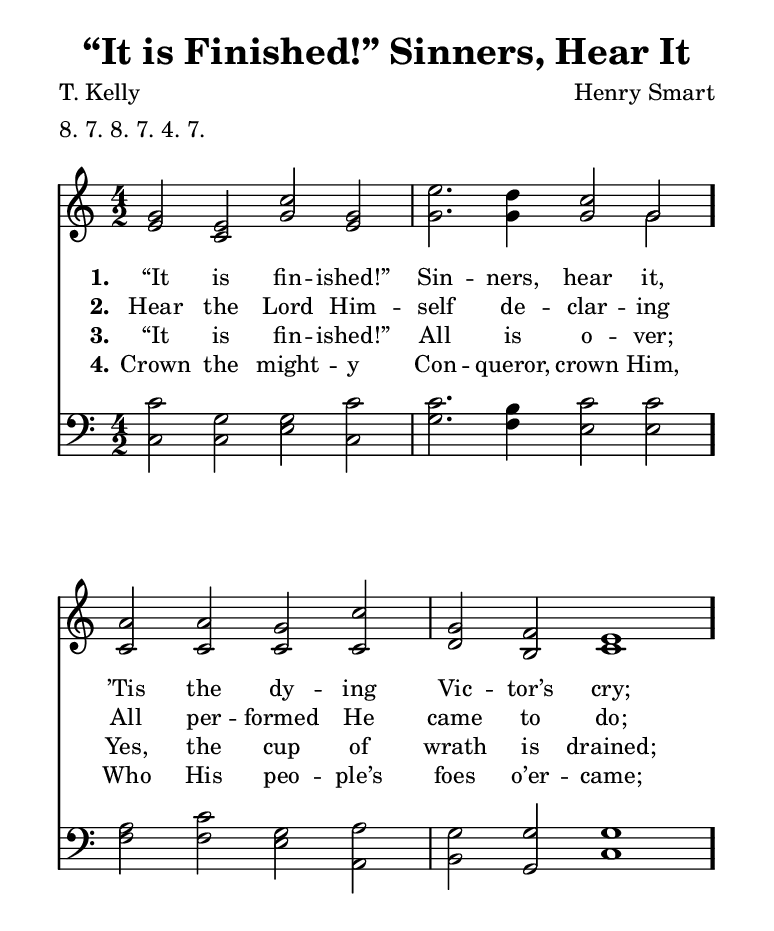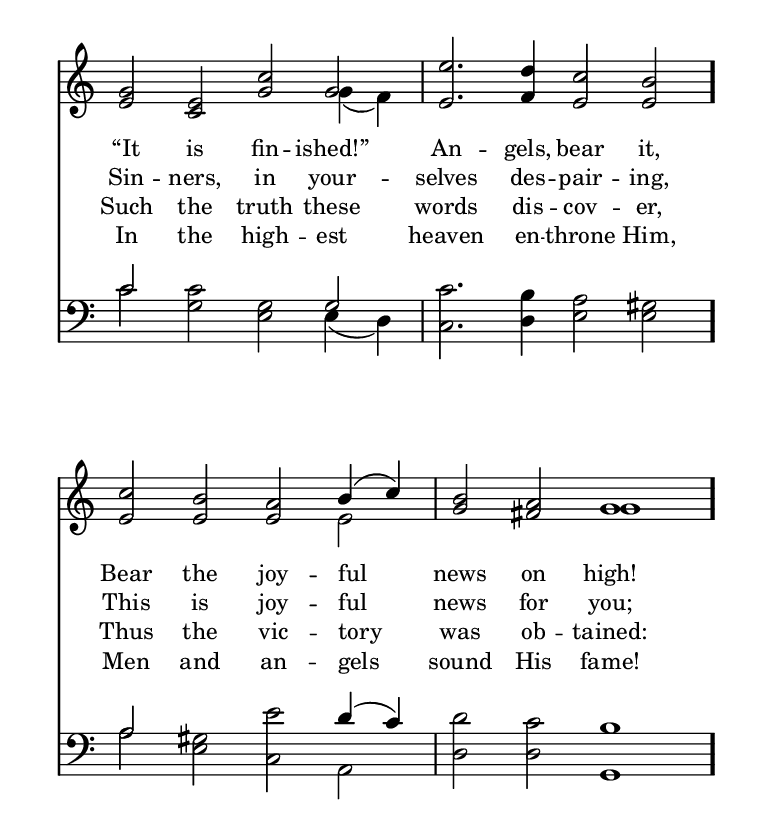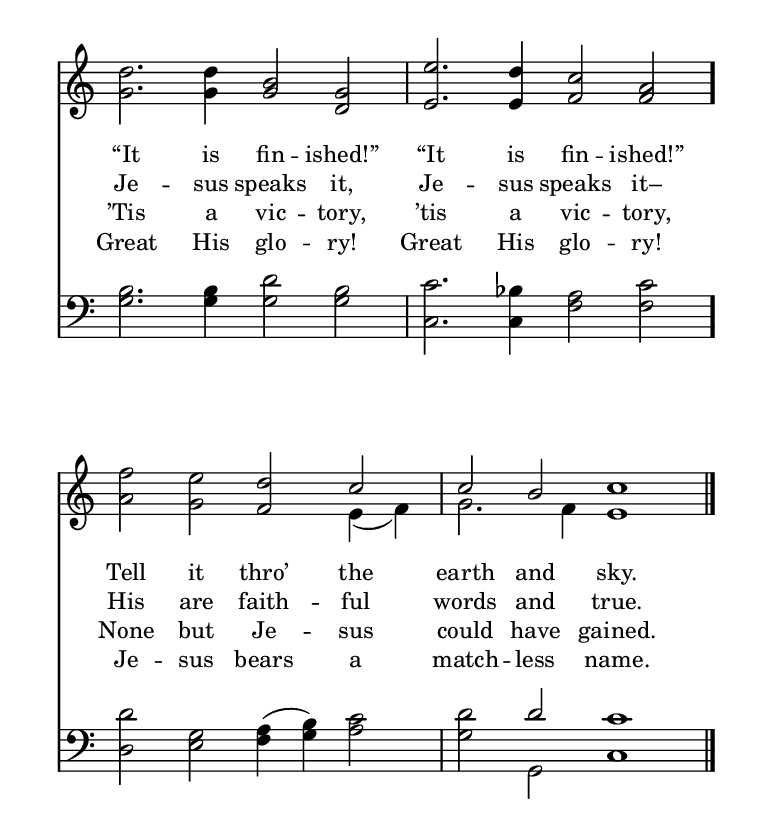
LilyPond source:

\include "common/global.ily"
\paper {
  \include "common/paper.ily"
  ragged-bottom = ##t
  ragged-last-bottom = ##t
  systems-per-page = #(cond (is-eogsized 3) (#t #f))
  system-system-spacing.padding = 11
}

\header{
  %gospel
  hymnnumber = "81"
  title = "“It is Finished!” Sinners, Hear It"
  tunename = "Regent Square"
  meter = "8. 7. 8. 7. 4. 7."
  poet = "T. Kelly"
  composer = "Henry Smart"
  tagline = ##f
}

% for fermata in MIDI
ta = { \tempo 4=170 }
tb = { \tempo 4=85  }

patternAA = { c2 c2 c2 c2      | c2. c4 c2 c2 }
patternAB = { c2 c2 c2 c4( c4) | c2. c4 c2 c2 }

patternBA = { c2 c2 c2 c2      | c2  c2 c1 }
patternBB = { c2 c2 c2 c4( c4) | c2  c2 c1 }
patternBC = { c2 c2 c2 c4( c4) | c2. c4 c1 }
patternBD = { c2 c2 c4( c4) c2 | c2  c2 c1 }

patternCA = { c2. c4 c2 c2 }

global = {
  \include "common/overrides.ily"
  \override Staff.TimeSignature.style = #'numbered
  \time 4/2
  \override Score.MetronomeMark.transparent = ##t % hide all fermata changes too
  \ta
  \key c \major
  \autoBeamOff
}

notesSoprano = {
\global
\relative c'' {

  \changePitch \patternAA { g e c' g | e' d c g }
  \changePitch \patternBA { a a g c | g f e }
  \changePitch \patternAA { g e c' g | e' d c b }
  \changePitch \patternBB { c b a b c | b a g }
  \changePitch \patternCA { d' d b g | e' d c a }
  \changePitch \patternBA { f' e d c | c b c }

  \bar "|."

}
}

notesAlto = {
\global
\relative e' {

  \changePitch \patternAA { e c g' e | g g g g }
  \changePitch \patternBA { c, c c c | d b c }
  \changePitch \patternAB { e c g' g f | e f e e }
  \changePitch \patternBA { e e e e | g fis g }
  \changePitch \patternCA { g g g d | e e f f }
  \changePitch \patternBC { a g f e f | g f e }

}
}

notesTenor = {
\global
\relative a {

  \changePitch \patternAA { c g g c | c b c c }
  \changePitch \patternBA { a c g a | g g g }
  \changePitch \patternAA { c c g g | c b a gis }
  \changePitch \patternBB { a gis e' d c | d c b }
  \changePitch \patternCA { b b d b | c bes a c }
  \changePitch \patternBD { d g, a b c | d d c }

}
}

notesBass = {
\global
\relative f {

  \changePitch \patternAA { c c e c | g' f e e }
  \changePitch \patternBA { f f e a, | b g c }
  \changePitch \patternAB { c' g e e d | c d e e }
  \changePitch \patternBA { a e c a | d d g, }
  \changePitch \patternCA { g' g g g | c, c f f }
  \changePitch \patternBD { d e f g a | g g, c }

}
}

wordsA = \lyricmode {
\set stanza = "1."

“It is fin -- ished!” Sin -- ners, hear it, \bar "."
’Tis the dy -- ing Vic -- tor’s cry; \bar "." \eogbreak
“It is fin -- ished!” An -- gels, bear it, \bar "."
Bear the joy -- ful news on high! \bar "." \eogbreak
“It is fin -- ished!” “It is fin -- ished!” \bar "."
Tell it thro’ the earth and sky. \bar "." \eogbreak

}

wordsB = \lyricmode {
\set stanza = "2."

Hear the Lord Him -- self de -- clar -- ing
All per -- formed He came to do;
Sin -- ners, in your -- selves des -- pair -- ing,
This is joy -- ful news for you;
Je -- sus speaks it, Je -- sus speaks it–
His are faith -- ful words and true.

}

wordsC = \lyricmode {
\set stanza = "3."

“It is fin -- ished!” All is o -- ver;
Yes, the cup of wrath is drained;
Such the truth these words dis -- cov -- er,
Thus the vic -- tory was ob -- tained:
’Tis a vic -- tory, ’tis a vic -- tory,
None but Je -- sus could have gained.

}

wordsD = \lyricmode {
\set stanza = "4."

Crown the might -- y Con -- queror, crown Him,
Who His peo -- ple’s foes o’er -- came;
In the high -- est heaven en -- throne Him,
Men and an -- gels sound His fame!
Great His glo -- ry! Great His glo -- ry!
Je -- sus bears a match -- less name.

}

\score {
  \context ChoirStaff <<
    \context Staff = upper <<
      \set Staff.autoBeaming = ##f
      \set ChoirStaff.systemStartDelimiter = #'SystemStartBar
      \set ChoirStaff.printPartCombineTexts = ##f
      \partcombine #'(2 . 9) \notesSoprano \notesAlto
      \context NullVoice = sopranos { \voiceOne << \notesSoprano >> }
      \context NullVoice = altos { \voiceTwo << \notesAlto >> }
      \context Lyrics = one   \lyricsto sopranos \wordsA
      \context Lyrics = two   \lyricsto sopranos \wordsB
      \context Lyrics = three \lyricsto sopranos \wordsC
      \context Lyrics = four  \lyricsto sopranos \wordsD
    >>
    \context Staff = men <<
      \set Staff.autoBeaming = ##f
      \clef bass
      \set ChoirStaff.printPartCombineTexts = ##f
      \partcombine #'(2 . 9) \notesTenor \notesBass
      \context NullVoice = tenors { \voiceOne << \notesTenor >> }
      \context NullVoice = basses { \voiceTwo << \notesBass >> }
    >>
  >>
  \layout {
    \include "common/layout.ily"
  }
  \midi{
    \include "common/midi.ily"
  }
}

\version "2.19.49"  % necessary for upgrading to future LilyPond versions.

% vi:set et ts=2 sw=2 ai nocindent syntax=lilypond:
